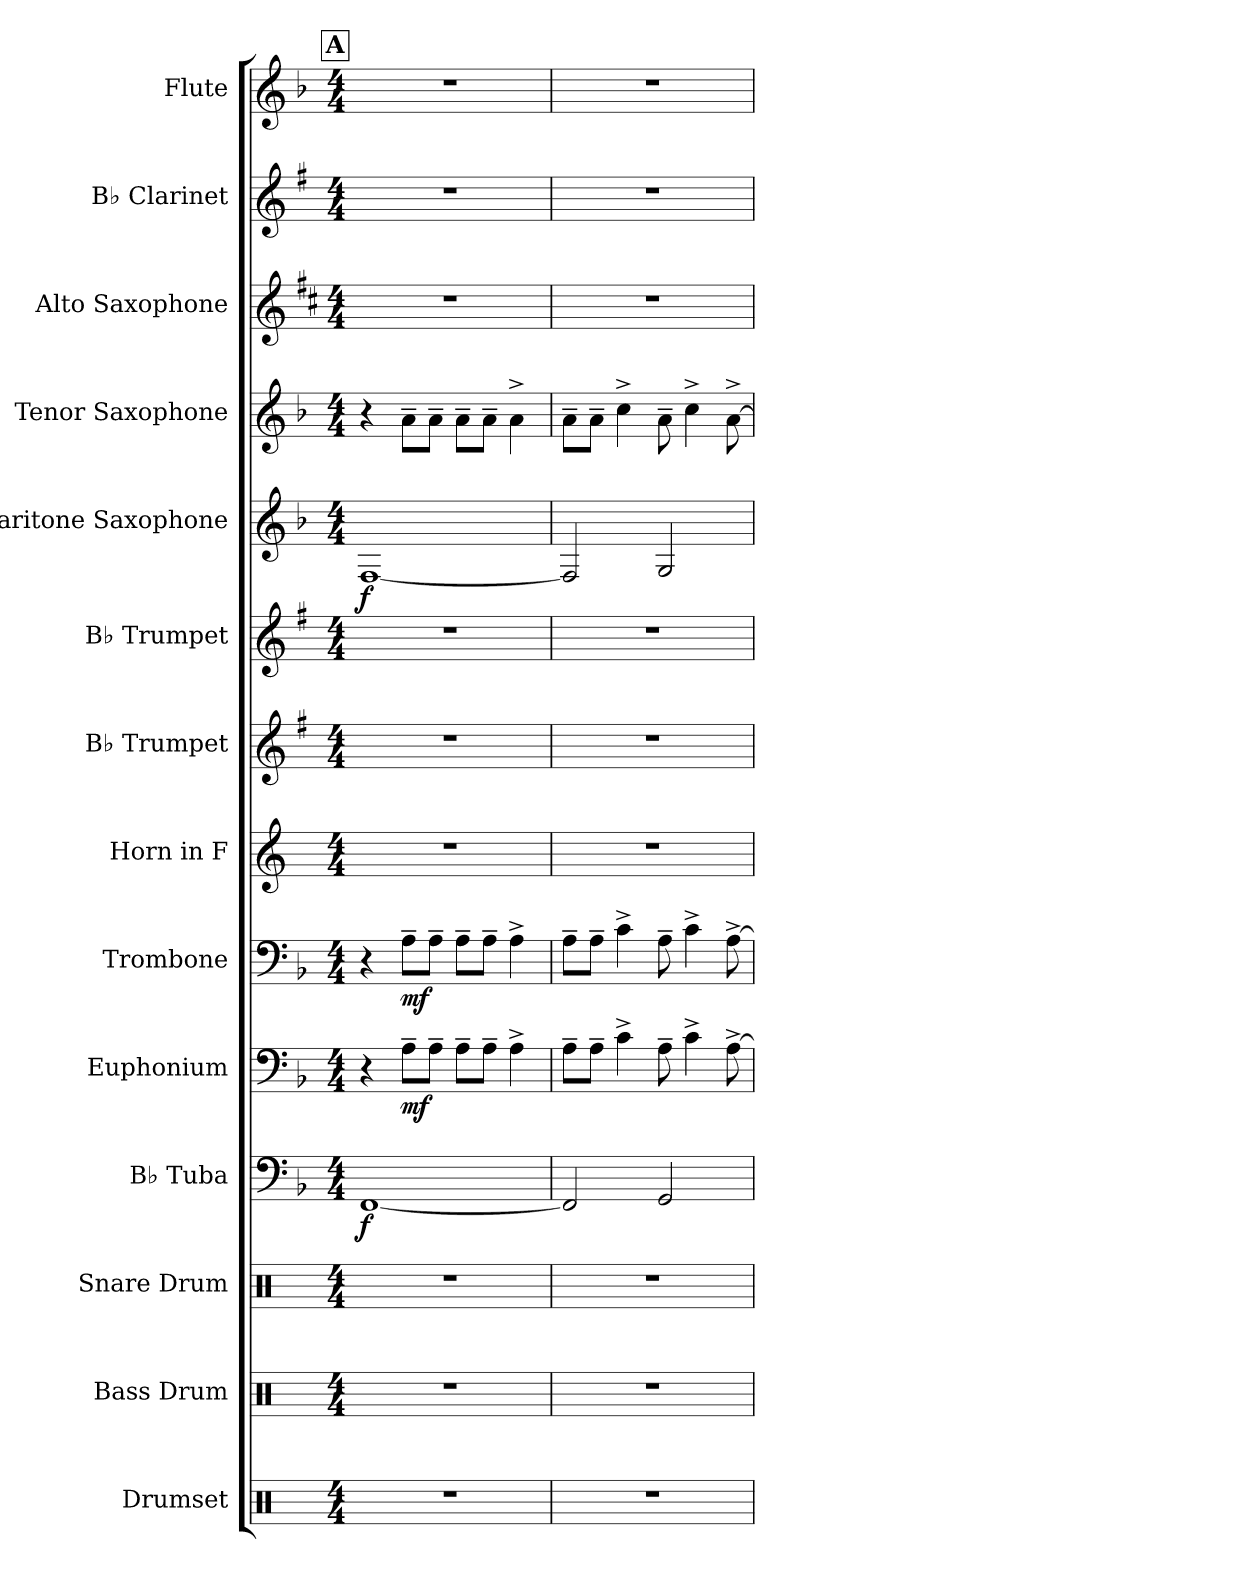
**kern	**kern	**kern	**kern	**dynam	**kern	**dynam	**kern	**dynam	**kern	**kern	**kern	**kern	**dynam	**kern	**dynam	**kern	**kern	**kern
*part14	*part13	*part12	*part11	*part11	*part10	*part10	*part9	*part9	*part8	*part7	*part6	*part5	*part5	*part4	*part4	*part3	*part2	*part1
*staff14	*staff13	*staff12	*staff11	*staff11	*staff10	*staff10	*staff9	*staff9	*staff8	*staff7	*staff6	*staff5	*staff5	*staff4	*staff4	*staff3	*staff2	*staff1
*I"Drumset	*I"Bass Drum	*I"Snare Drum	*I"B♭ Tuba	*	*I"Euphonium	*	*I"Trombone	*	*I"Horn in F	*I"B♭ Trumpet	*I"B♭ Trumpet	*I"Baritone Saxophone	*	*I"Tenor Saxophone	*	*I"Alto Saxophone	*I"B♭ Clarinet	*I"Flute
*I'Drs.	*I'B. Dr.	*I'Sn. Dr.	*I'B♭ Tu.	*	*I'Euph.	*	*I'Tbn.	*	*	*I'B♭ Tpt.	*I'B♭ Tpt.	*I'Bar. Sax.	*	*I'T. Sax.	*	*I'A. Sax.	*I'B♭ Cl.	*I'Fl.
!!LO:PB:g=z
*clefX	*clefX	*clefX	*clefF4	*	*clefF4	*	*clefF4	*	*clefG2	*clefG2	*clefG2	*clefG2	*	*clefG2	*	*clefG2	*clefG2	*clefG2
*	*	*	*	*	*	*	*	*	*ITrd4c7	*ITrd1c2	*ITrd1c2	*ITrd12c21	*	*ITrd8c14	*	*ITrd5c9	*ITrd1c2	*
*k[]	*k[]	*k[]	*k[b-]	*	*k[b-]	*	*k[b-]	*	*k[b-]	*k[b-]	*k[b-]	*k[b-]	*	*k[b-]	*	*k[b-]	*k[b-]	*k[b-]
*M4/4	*M4/4	*M4/4	*M4/4	*	*M4/4	*	*M4/4	*	*M4/4	*M4/4	*M4/4	*M4/4	*	*M4/4	*	*M4/4	*M4/4	*M4/4
!!LO:REH:place=s1:a:B:fs=14:t=A
=9	=9	=9	=9	=9	=9	=9	=9	=9	=9	=9	=9	=9	=9	=9	=9	=9	=9	=9
!	!	!	!	!LO:DY:b	!	!	!	!	!	!	!	!	!LO:DY:b	!	!	!	!	!
1r	1r	1r	[1FF	f	4r	.	4r	.	1r	1r	1r	[1FF	f	4r	.	1r	1r	1r
!	!	!	!	!	!	!LO:DY:b	!	!LO:DY:b	!	!	!	!	!	!	!LO:DY:b	!	!	!
!	!	!	!	!	!	!	!	!	!	!	!	!	!	!	!LO:DY:n=1:b	!	!	!
.	.	.	.	.	8A~\L	mf	8A~\L	mf	.	.	.	.	.	8A~\L	mf mf	.	.	.
.	.	.	.	.	8A~\J	.	8A~\J	.	.	.	.	.	.	8A~\J	.	.	.	.
.	.	.	.	.	8A~\L	.	8A~\L	.	.	.	.	.	.	8A~\L	.	.	.	.
.	.	.	.	.	8A~\J	.	8A~\J	.	.	.	.	.	.	8A~\J	.	.	.	.
.	.	.	.	.	4A^\	.	4A^\	.	.	.	.	.	.	4A^\	.	.	.	.
=10	=10	=10	=10	=10	=10	=10	=10	=10	=10	=10	=10	=10	=10	=10	=10	=10	=10	=10
1r	1r	1r	2FF/]	.	8A~\L	.	8A~\L	.	1r	1r	1r	2FF/]	.	8A~\L	.	1r	1r	1r
.	.	.	.	.	8A~\J	.	8A~\J	.	.	.	.	.	.	8A~\J	.	.	.	.
.	.	.	.	.	4c^\	.	4c^\	.	.	.	.	.	.	4c^\	.	.	.	.
.	.	.	2GG/	.	8A~\	.	8A~\	.	.	.	.	2GG/	.	8A~\	.	.	.	.
.	.	.	.	.	4c^\	.	4c^\	.	.	.	.	.	.	4c^\	.	.	.	.
.	.	.	.	.	[8A^\	.	[8A^\	.	.	.	.	.	.	[8A^\	.	.	.	.
=	=	=	=	=	=	=	=	=	=	=	=	=	=	=	=	=	=	=
*-	*-	*-	*-	*-	*-	*-	*-	*-	*-	*-	*-	*-	*-	*-	*-	*-	*-	*-
